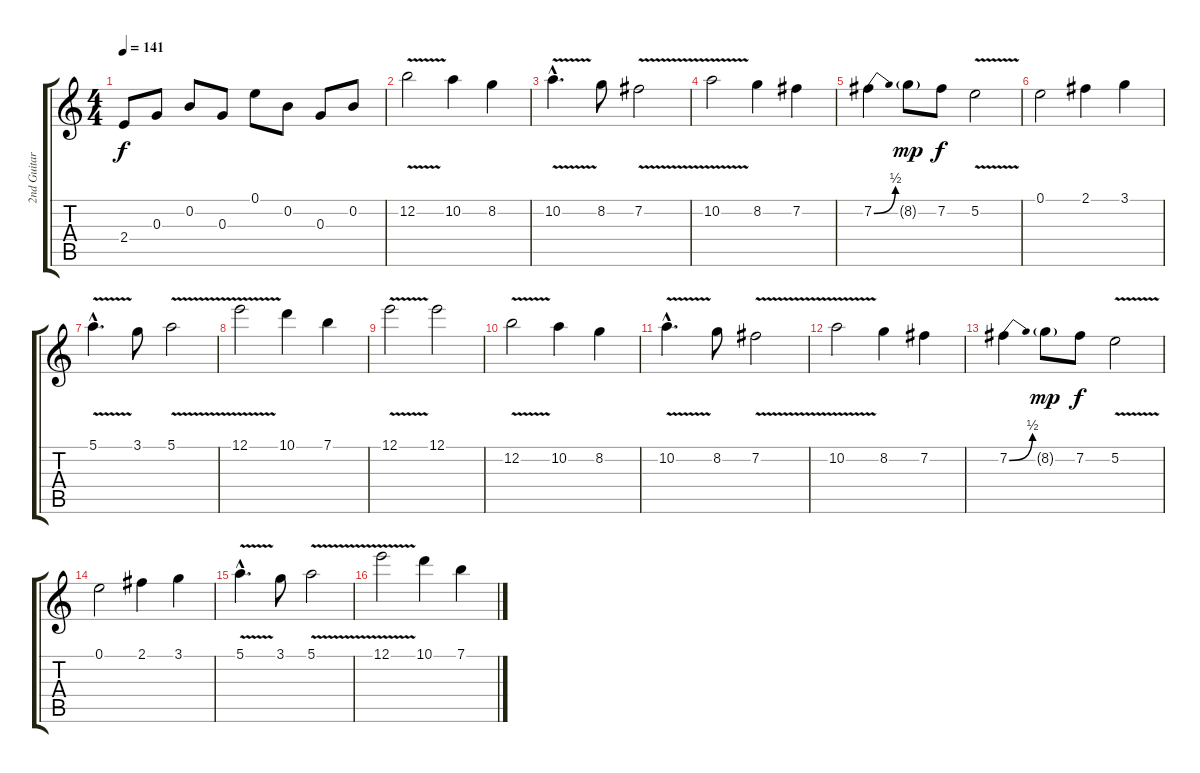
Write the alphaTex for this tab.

\track ("2nd Guitar" "2nd Guitar") {instrument distortionguitar}
\staff {score tabs}
\tuning (E4 B3 G3 D3 A2 E2) {hide}
\ts (4 4)
\tempo 141
\clef g2
\ks c
2.4.8{dy f} 0.3.8 0.2.8 0.3.8 0.1.8 0.2.8 0.3.8 0.2.8 |
12.2{v}.2 10.2.4 8.2.4 |
10.2{v hac}.4{d} 8.2.8 7.2{v}.2 |
10.2{v}.2 8.2.4 7.2.4 |
7.2{be (bend 0 0 60 2)}.4 8.2{g}.8{dy mp} 7.2.8{dy f} 5.2{v}.2 |
0.1.2 2.1.4 3.1.4 |
5.1{v hac}.4{d} 3.1.8 5.1{v}.2 |
12.1{v}.2 10.1.4 7.1.4 |
12.1{v}.2 12.1.2 |
12.2{v}.2 10.2.4 8.2.4 |
10.2{v hac}.4{d} 8.2.8 7.2{v}.2 |
10.2{v}.2 8.2.4 7.2.4 |
7.2{be (bend 0 0 60 2)}.4 8.2{g}.8{dy mp} 7.2.8{dy f} 5.2{v}.2 |
0.1.2 2.1.4 3.1.4 |
5.1{v hac}.4{d} 3.1.8 5.1{v}.2 |
12.1{v}.2 10.1.4 7.1.4
